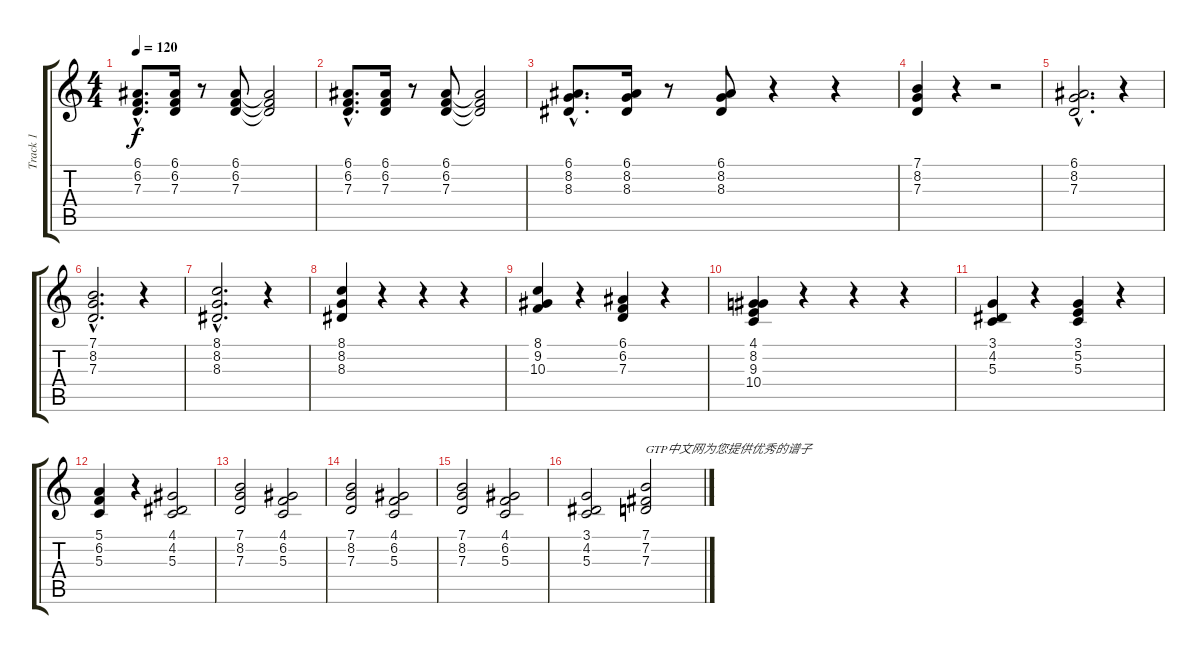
\track ("Track 1" "Track 1") {instrument brightacousticpiano}
\staff {score tabs}
\tuning (E4 B3 G3 D3 A2 E2) {hide}
\ts (4 4)
\tempo 120
\clef g2
\ks c
(6.1{hac} 6.2{hac} 7.3{hac}).8{d dy f} (6.1 6.2 7.3).16 r.8 (6.1 6.2 7.3).8 (6.1{t} 6.2{t} 7.3{t}).2 |
(6.1{hac} 6.2{hac} 7.3{hac}).8{d} (6.1 6.2 7.3).16 r.8 (6.1 6.2 7.3).8 (6.1{t} 6.2{t} 7.3{t}).2 |
(6.1{hac} 8.2{hac} 8.3{hac}).8{d} (6.1 8.2 8.3).16 r.8 (6.1 8.2 8.3).8 r.4 r.4 |
(7.1 8.2 7.3).4 r.4 r.2 |
(6.1{hac} 8.2{hac} 7.3{hac}).2{d} r.4 |
(7.1{hac} 8.2{hac} 7.3{hac}).2{d} r.4 |
(8.1{hac} 8.2{hac} 8.3{hac}).2{d} r.4 |
(8.1 8.2 8.3).4 r.4 r.4 r.4 |
(8.1 9.2 10.3).4 r.4 (6.1 6.2 7.3).4 r.4 |
(4.1 8.2 9.3 10.4).4 r.4 r.4 r.4 |
(3.1 4.2 5.3).4 r.4 (3.1 5.2 5.3).4 r.4 |
(5.1 6.2 5.3).4 r.4 (4.1 4.2 5.3).2 |
(7.1 8.2 7.3).2 (4.1 6.2 5.3).2 |
(7.1 8.2 7.3).2 (4.1 6.2 5.3).2 |
(7.1 8.2 7.3).2 (4.1 6.2 5.3).2 |
(3.1 4.2 5.3).2 (7.1 7.2 7.3).2{txt "GTP中文网为您提供优秀的谱子"}
